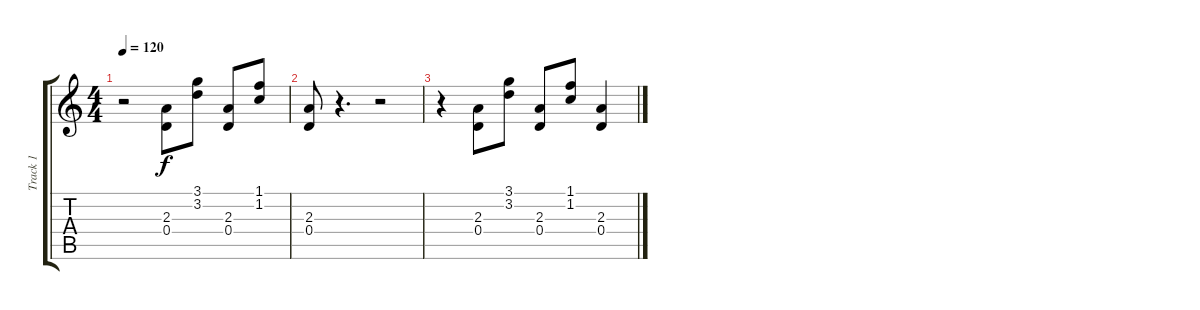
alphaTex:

\track ("Track 1" "Track 1") {instrument electricguitarclean}
\staff {score tabs}
\tuning (E4 B3 G3 D3 A2 E2) {hide}
\ts (4 4)
\tempo 120
\clef g2
\ks c
r.2{dy f instrument distortionguitar} (2.3 0.4).8 (3.1 3.2).8 (2.3 0.4).8 (1.1 1.2).8 |
(2.3 0.4).8{instrument distortionguitar} r.4{d} r.2 |
r.4{instrument distortionguitar} (2.3 0.4).8 (3.1 3.2).8 (2.3 0.4).8 (1.1 1.2).8 (2.3 0.4).4
